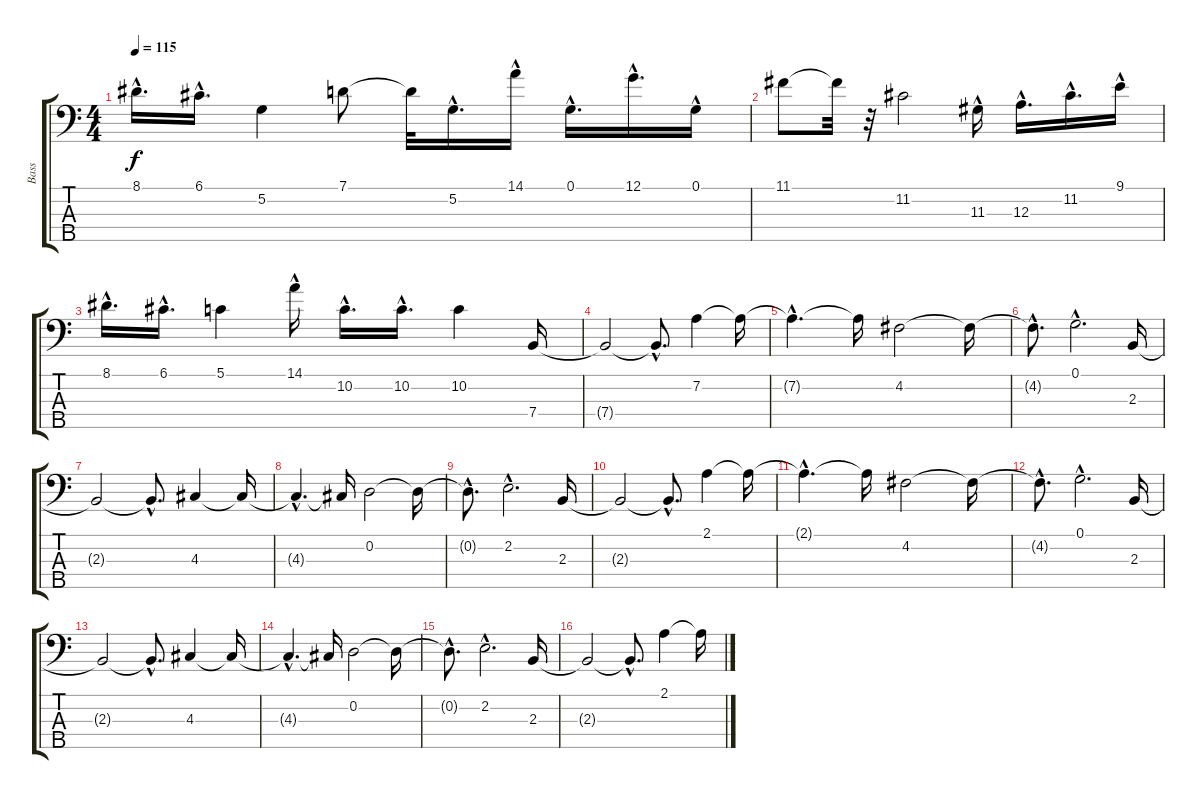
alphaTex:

\track ("Bass" "Bass") {instrument electricbassfinger}
\staff {score tabs}
\tuning (G2 D2 A1 E1 B0) {hide}
\ts (4 4)
\tempo 115
\clef f4
\ks c
8.1{hac}.16{d dy f} 6.1{hac}.16{d} 5.2.4 7.1.8 7.1{t}.32 5.2{hac}.16{d} 14.1{hac}.16 0.1{hac}.16{d} 12.1{hac}.16{d} 0.1{hac}.16 |
11.1.8 11.1{t}.32 r.32 11.2.2 11.3{hac}.16 12.3{hac}.16{d} 11.2{hac}.16{d} 9.1{hac}.16 |
8.1{hac}.16{d} 6.1{hac}.16{d} 5.1.4 14.1{hac}.16 10.2{hac}.16{d} 10.2{hac}.16{d} 10.2.4 7.4.16 |
7.4{t}.2 7.4{hac t}.8{d} 7.2.4 7.2{t}.16 |
7.2{hac t}.4{d} 7.2{t}.16 4.2.2 4.2{t}.16 |
4.2{hac t}.8{d} 0.1{hac}.2{d} 2.3.16 |
2.3{t}.2 2.3{hac t}.8{d} 4.3.4 4.3{t}.16 |
4.3{hac t}.4{d} 4.3{t}.16 0.2.2 0.2{t}.16 |
0.2{hac t}.8{d} 2.2{hac}.2{d} 2.3.16 |
2.3{t}.2 2.3{hac t}.8{d} 2.1.4 2.1{t}.16 |
2.1{hac t}.4{d} 2.1{t}.16 4.2.2 4.2{t}.16 |
4.2{hac t}.8{d} 0.1{hac}.2{d} 2.3.16 |
2.3{t}.2 2.3{hac t}.8{d} 4.3.4 4.3{t}.16 |
4.3{hac t}.4{d} 4.3{t}.16 0.2.2 0.2{t}.16 |
0.2{hac t}.8{d} 2.2{hac}.2{d} 2.3.16 |
2.3{t}.2 2.3{hac t}.8{d} 2.1.4 2.1{t}.16
